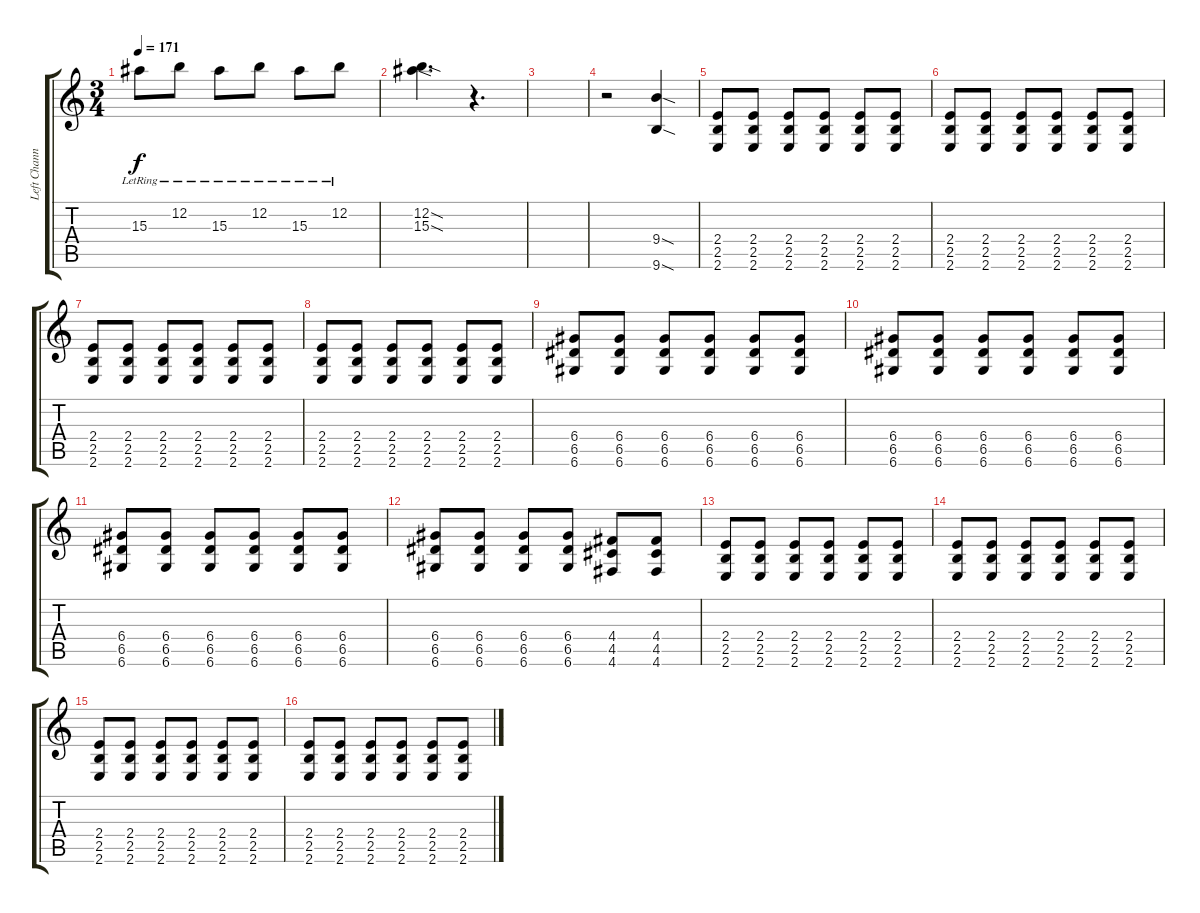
\track ("Left Channel" "Left Chann") {instrument distortionguitar}
\staff {score tabs}
\tuning (E4 B3 G3 D3 A2 D2) {hide}
\ts (3 4)
\tempo 171
\clef g2
\ks c
15.3{lr}.8{dy f} 12.2{lr}.8 15.3{lr}.8 12.2{lr}.8 15.3{lr}.8 12.2{lr}.8 |
(12.2{sod} 15.3{sod}).4{d} r.4{d} |
|
r.2 (9.4{sod} 9.6{sod}).4 |
(2.4 2.5 2.6).8 (2.4 2.5 2.6).8 (2.4 2.5 2.6).8 (2.4 2.5 2.6).8 (2.4 2.5 2.6).8 (2.4 2.5 2.6).8 |
(2.4 2.5 2.6).8 (2.4 2.5 2.6).8 (2.4 2.5 2.6).8 (2.4 2.5 2.6).8 (2.4 2.5 2.6).8 (2.4 2.5 2.6).8 |
(2.4 2.5 2.6).8 (2.4 2.5 2.6).8 (2.4 2.5 2.6).8 (2.4 2.5 2.6).8 (2.4 2.5 2.6).8 (2.4 2.5 2.6).8 |
(2.4 2.5 2.6).8 (2.4 2.5 2.6).8 (2.4 2.5 2.6).8 (2.4 2.5 2.6).8 (2.4 2.5 2.6).8 (2.4 2.5 2.6).8 |
(6.4 6.5 6.6).8 (6.4 6.5 6.6).8 (6.4 6.5 6.6).8 (6.4 6.5 6.6).8 (6.4 6.5 6.6).8 (6.4 6.5 6.6).8 |
(6.4 6.5 6.6).8 (6.4 6.5 6.6).8 (6.4 6.5 6.6).8 (6.4 6.5 6.6).8 (6.4 6.5 6.6).8 (6.4 6.5 6.6).8 |
(6.4 6.5 6.6).8 (6.4 6.5 6.6).8 (6.4 6.5 6.6).8 (6.4 6.5 6.6).8 (6.4 6.5 6.6).8 (6.4 6.5 6.6).8 |
(6.4 6.5 6.6).8 (6.4 6.5 6.6).8 (6.4 6.5 6.6).8 (6.4 6.5 6.6).8 (4.4 4.5 4.6).8 (4.4 4.5 4.6).8 |
(2.4 2.5 2.6).8 (2.4 2.5 2.6).8 (2.4 2.5 2.6).8 (2.4 2.5 2.6).8 (2.4 2.5 2.6).8 (2.4 2.5 2.6).8 |
(2.4 2.5 2.6).8 (2.4 2.5 2.6).8 (2.4 2.5 2.6).8 (2.4 2.5 2.6).8 (2.4 2.5 2.6).8 (2.4 2.5 2.6).8 |
(2.4 2.5 2.6).8 (2.4 2.5 2.6).8 (2.4 2.5 2.6).8 (2.4 2.5 2.6).8 (2.4 2.5 2.6).8 (2.4 2.5 2.6).8 |
(2.4 2.5 2.6).8 (2.4 2.5 2.6).8 (2.4 2.5 2.6).8 (2.4 2.5 2.6).8 (2.4 2.5 2.6).8 (2.4 2.5 2.6).8
